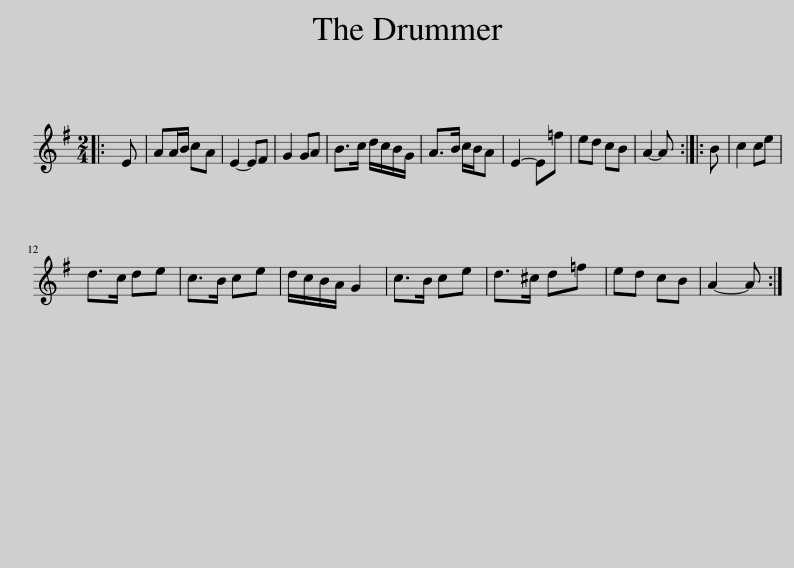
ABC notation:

X:1
L:1/8
M:2/4
I:linebreak $
K:G
V:1 treble
V:1
|: E | AA/B/ cA | E2- EF | G2 GA | B>c d/c/B/G/ | %5
 A>B c/B/A | E2- E=f | ed cB | A2- A :: B | %10
 c2 ce |$ d>c de | c>B ce | d/c/B/A/ G2 | c>B ce | %15
 d>^c d=f | ed cB | A2- A :| %18
